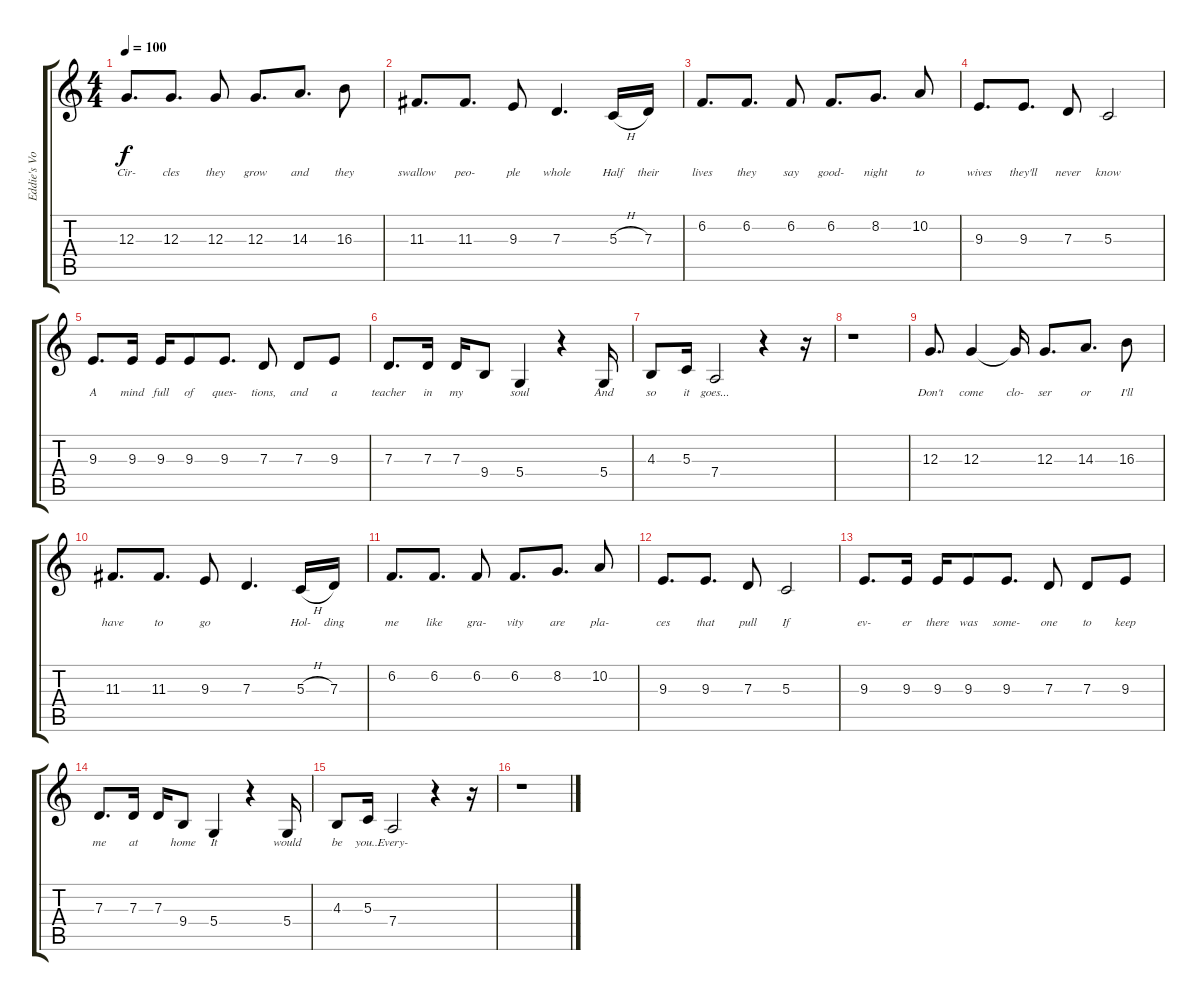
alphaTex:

\track ("Eddie's Vocals" "Eddie's Vo") {instrument lead6voice}
\staff {score tabs}
\tuning (E4 B3 G3 D3 A2 E2) {hide}
\ts (4 4)
\tempo 100
\clef g2
\ks c
12.3.8{d lyrics (0 "Cir-") lyrics (1 "") lyrics (2 "") lyrics (3 "") lyrics (4 "") dy f} 12.3.8{d lyrics (0 "cles") lyrics (1 "") lyrics (2 "") lyrics (3 "") lyrics (4 "")} 12.3.8{lyrics (0 "they") lyrics (1 "") lyrics (2 "") lyrics (3 "") lyrics (4 "")} 12.3.8{d lyrics (0 "grow") lyrics (1 "") lyrics (2 "") lyrics (3 "") lyrics (4 "")} 14.3.8{d lyrics (0 "and") lyrics (1 "") lyrics (2 "") lyrics (3 "") lyrics (4 "")} 16.3.8{lyrics (0 "they") lyrics (1 "") lyrics (2 "") lyrics (3 "") lyrics (4 "")} |
11.3.8{d lyrics (0 "swallow") lyrics (1 "") lyrics (2 "") lyrics (3 "") lyrics (4 "")} 11.3.8{d lyrics (0 "peo-") lyrics (1 "") lyrics (2 "") lyrics (3 "") lyrics (4 "")} 9.3.8{lyrics (0 "ple") lyrics (1 "") lyrics (2 "") lyrics (3 "") lyrics (4 "")} 7.3.4{d lyrics (0 "whole") lyrics (1 "") lyrics (2 "") lyrics (3 "") lyrics (4 "")} 5.3{h}.16{lyrics (0 "Half") lyrics (1 "") lyrics (2 "") lyrics (3 "") lyrics (4 "")} 7.3.16{lyrics (0 "their") lyrics (1 "") lyrics (2 "") lyrics (3 "") lyrics (4 "")} |
6.2.8{d lyrics (0 "lives") lyrics (1 "") lyrics (2 "") lyrics (3 "") lyrics (4 "")} 6.2.8{d lyrics (0 "they") lyrics (1 "") lyrics (2 "") lyrics (3 "") lyrics (4 "")} 6.2.8{lyrics (0 "say") lyrics (1 "") lyrics (2 "") lyrics (3 "") lyrics (4 "")} 6.2.8{d lyrics (0 "good-") lyrics (1 "") lyrics (2 "") lyrics (3 "") lyrics (4 "")} 8.2.8{d lyrics (0 "night") lyrics (1 "") lyrics (2 "") lyrics (3 "") lyrics (4 "")} 10.2.8{lyrics (0 "to") lyrics (1 "") lyrics (2 "") lyrics (3 "") lyrics (4 "")} |
9.3.8{d lyrics (0 "wives") lyrics (1 "") lyrics (2 "") lyrics (3 "") lyrics (4 "")} 9.3.8{d lyrics (0 "they'll") lyrics (1 "") lyrics (2 "") lyrics (3 "") lyrics (4 "")} 7.3.8{lyrics (0 "never") lyrics (1 "") lyrics (2 "") lyrics (3 "") lyrics (4 "")} 5.3.2{lyrics (0 "know") lyrics (1 "") lyrics (2 "") lyrics (3 "") lyrics (4 "")} |
9.3.8{d lyrics (0 "A") lyrics (1 "") lyrics (2 "") lyrics (3 "") lyrics (4 "")} 9.3.16{lyrics (0 "mind") lyrics (1 "") lyrics (2 "") lyrics (3 "") lyrics (4 "")} 9.3.16{lyrics (0 "full") lyrics (1 "") lyrics (2 "") lyrics (3 "") lyrics (4 "")} 9.3.8{lyrics (0 "of") lyrics (1 "") lyrics (2 "") lyrics (3 "") lyrics (4 "")} 9.3.8{d lyrics (0 "ques-") lyrics (1 "") lyrics (2 "") lyrics (3 "") lyrics (4 "")} 7.3.8{lyrics (0 "tions,") lyrics (1 "") lyrics (2 "") lyrics (3 "") lyrics (4 "")} 7.3.8{lyrics (0 "and") lyrics (1 "") lyrics (2 "") lyrics (3 "") lyrics (4 "")} 9.3.8{lyrics (0 "a") lyrics (1 "") lyrics (2 "") lyrics (3 "") lyrics (4 "")} |
7.3.8{d lyrics (0 "teacher") lyrics (1 "") lyrics (2 "") lyrics (3 "") lyrics (4 "")} 7.3.16{lyrics (0 "in") lyrics (1 "") lyrics (2 "") lyrics (3 "") lyrics (4 "")} 7.3.16{lyrics (0 "my") lyrics (1 "") lyrics (2 "") lyrics (3 "") lyrics (4 "")} 9.4.8{lyrics (0 "") lyrics (1 "") lyrics (2 "") lyrics (3 "") lyrics (4 "")} 5.4.4{lyrics (0 "soul") lyrics (1 "") lyrics (2 "") lyrics (3 "") lyrics (4 "")} r.4 5.4.16{lyrics (0 "And") lyrics (1 "") lyrics (2 "") lyrics (3 "") lyrics (4 "")} |
4.3.8{lyrics (0 "so") lyrics (1 "") lyrics (2 "") lyrics (3 "") lyrics (4 "")} 5.3.16{lyrics (0 "it") lyrics (1 "") lyrics (2 "") lyrics (3 "") lyrics (4 "")} 7.4.2{lyrics (0 "goes...") lyrics (1 "") lyrics (2 "") lyrics (3 "") lyrics (4 "")} r.4 r.16 |
r.1 |
12.3.8{d lyrics (0 "Don't") lyrics (1 "") lyrics (2 "") lyrics (3 "") lyrics (4 "")} 12.3.4{lyrics (0 "come") lyrics (1 "") lyrics (2 "") lyrics (3 "") lyrics (4 "")} 12.3{t}.16{lyrics (0 "clo-") lyrics (1 "") lyrics (2 "") lyrics (3 "") lyrics (4 "")} 12.3.8{d lyrics (0 "ser") lyrics (1 "") lyrics (2 "") lyrics (3 "") lyrics (4 "")} 14.3.8{d lyrics (0 "or") lyrics (1 "") lyrics (2 "") lyrics (3 "") lyrics (4 "")} 16.3.8{lyrics (0 "I'll") lyrics (1 "") lyrics (2 "") lyrics (3 "") lyrics (4 "")} |
11.3.8{d lyrics (0 "have") lyrics (1 "") lyrics (2 "") lyrics (3 "") lyrics (4 "")} 11.3.8{d lyrics (0 "to") lyrics (1 "") lyrics (2 "") lyrics (3 "") lyrics (4 "")} 9.3.8{lyrics (0 "go") lyrics (1 "") lyrics (2 "") lyrics (3 "") lyrics (4 "")} 7.3.4{d lyrics (0 "") lyrics (1 "") lyrics (2 "") lyrics (3 "") lyrics (4 "")} 5.3{h}.16{lyrics (0 "Hol-") lyrics (1 "") lyrics (2 "") lyrics (3 "") lyrics (4 "")} 7.3.16{lyrics (0 "ding") lyrics (1 "") lyrics (2 "") lyrics (3 "") lyrics (4 "")} |
6.2.8{d lyrics (0 "me") lyrics (1 "") lyrics (2 "") lyrics (3 "") lyrics (4 "")} 6.2.8{d lyrics (0 "like") lyrics (1 "") lyrics (2 "") lyrics (3 "") lyrics (4 "")} 6.2.8{lyrics (0 "gra-") lyrics (1 "") lyrics (2 "") lyrics (3 "") lyrics (4 "")} 6.2.8{d lyrics (0 "vity") lyrics (1 "") lyrics (2 "") lyrics (3 "") lyrics (4 "")} 8.2.8{d lyrics (0 "are") lyrics (1 "") lyrics (2 "") lyrics (3 "") lyrics (4 "")} 10.2.8{lyrics (0 "pla-") lyrics (1 "") lyrics (2 "") lyrics (3 "") lyrics (4 "")} |
9.3.8{d lyrics (0 "ces") lyrics (1 "") lyrics (2 "") lyrics (3 "") lyrics (4 "")} 9.3.8{d lyrics (0 "that") lyrics (1 "") lyrics (2 "") lyrics (3 "") lyrics (4 "")} 7.3.8{lyrics (0 "pull") lyrics (1 "") lyrics (2 "") lyrics (3 "") lyrics (4 "")} 5.3.2{lyrics (0 "If") lyrics (1 "") lyrics (2 "") lyrics (3 "") lyrics (4 "")} |
9.3.8{d lyrics (0 "ev-") lyrics (1 "") lyrics (2 "") lyrics (3 "") lyrics (4 "")} 9.3.16{lyrics (0 "er") lyrics (1 "") lyrics (2 "") lyrics (3 "") lyrics (4 "")} 9.3.16{lyrics (0 "there") lyrics (1 "") lyrics (2 "") lyrics (3 "") lyrics (4 "")} 9.3.8{lyrics (0 "was") lyrics (1 "") lyrics (2 "") lyrics (3 "") lyrics (4 "")} 9.3.8{d lyrics (0 "some-") lyrics (1 "") lyrics (2 "") lyrics (3 "") lyrics (4 "")} 7.3.8{lyrics (0 "one") lyrics (1 "") lyrics (2 "") lyrics (3 "") lyrics (4 "")} 7.3.8{lyrics (0 "to") lyrics (1 "") lyrics (2 "") lyrics (3 "") lyrics (4 "")} 9.3.8{lyrics (0 "keep") lyrics (1 "") lyrics (2 "") lyrics (3 "") lyrics (4 "")} |
7.3.8{d lyrics (0 "me") lyrics (1 "") lyrics (2 "") lyrics (3 "") lyrics (4 "")} 7.3.16{lyrics (0 "at") lyrics (1 "") lyrics (2 "") lyrics (3 "") lyrics (4 "")} 7.3.16{lyrics (0 "") lyrics (1 "") lyrics (2 "") lyrics (3 "") lyrics (4 "")} 9.4.8{lyrics (0 "home") lyrics (1 "") lyrics (2 "") lyrics (3 "") lyrics (4 "")} 5.4.4{lyrics (0 "It") lyrics (1 "") lyrics (2 "") lyrics (3 "") lyrics (4 "")} r.4 5.4.16{lyrics (0 "would") lyrics (1 "") lyrics (2 "") lyrics (3 "") lyrics (4 "")} |
4.3.8{lyrics (0 "be") lyrics (1 "") lyrics (2 "") lyrics (3 "") lyrics (4 "")} 5.3.16{lyrics (0 "you...") lyrics (1 "") lyrics (2 "") lyrics (3 "") lyrics (4 "")} 7.4.2{lyrics (0 "Every-") lyrics (1 "") lyrics (2 "") lyrics (3 "") lyrics (4 "")} r.4 r.16 |
r.1
